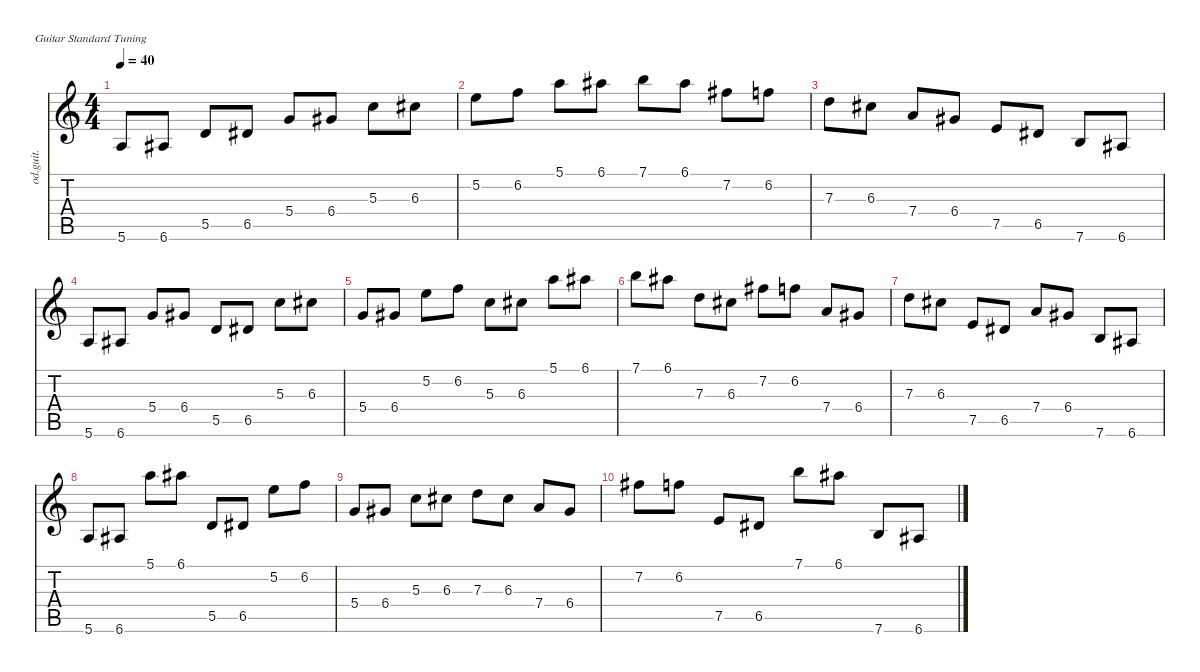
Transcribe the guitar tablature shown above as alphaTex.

\defaultSystemsLayout 4
\hideDynamics
\bracketExtendMode nobrackets
\track ("Overdriven Guitar" "od.guit.") {instrument overdrivenguitar}
\staff {score tabs}
\tuning (E4 B3 G3 D3 A2 E2)
\ts (4 4)
\tempo 40
\clef g2
\ks c
5.6.8{dy mf instrument overdrivenguitar beam Up} 6.6{acc #}.8{beam Up} 5.5.8{beam Up} 6.5{acc #}.8{beam Up} 5.4.8{beam Up} 6.4{acc #}.8{beam Up} 5.3.8{beam Down} 6.3{acc #}.8{beam Down} |
5.2.8{beam Down} 6.2.8{beam Down} 5.1.8{beam Down} 6.1{acc #}.8{beam Down} 7.1.8{beam Down} 6.1{acc #}.8{beam Down} 7.2{acc #}.8{beam Down} 6.2.8{beam Down} |
7.3.8{beam Down} 6.3{acc #}.8{beam Down} 7.4.8{beam Up} 6.4{acc #}.8{beam Up} 7.5.8{beam Up} 6.5{acc #}.8{beam Up} 7.6.8{beam Up} 6.6{acc #}.8{beam Up} |
5.6.8{beam Up} 6.6{acc #}.8{beam Up} 5.4.8{beam Up} 6.4{acc #}.8{beam Up} 5.5.8{beam Up} 6.5{acc #}.8{beam Up} 5.3.8{beam Down} 6.3{acc #}.8{beam Down} |
5.4.8{beam Up} 6.4{acc #}.8{beam Up} 5.2.8{beam Down} 6.2.8{beam Down} 5.3.8{beam Down} 6.3{acc #}.8{beam Down} 5.1.8{beam Down} 6.1{acc #}.8{beam Down} |
7.1.8{beam Down} 6.1{acc #}.8{beam Down} 7.3.8{beam Down} 6.3{acc #}.8{beam Down} 7.2{acc #}.8{beam Down} 6.2.8{beam Down} 7.4.8{beam Up} 6.4{acc #}.8{beam Up} |
7.3.8{beam Down} 6.3{acc #}.8{beam Down} 7.5.8{beam Up} 6.5{acc #}.8{beam Up} 7.4.8{beam Up} 6.4{acc #}.8{beam Up} 7.6.8{beam Up} 6.6{acc #}.8{beam Up} |
5.6.8{beam Up} 6.6{acc #}.8{beam Up} 5.1.8{beam Down} 6.1{acc #}.8{beam Down} 5.5.8{beam Up} 6.5{acc #}.8{beam Up} 5.2.8{beam Down} 6.2.8{beam Down} |
5.4.8{beam Up} 6.4{acc #}.8{beam Up} 5.3.8{beam Down} 6.3{acc #}.8{beam Down} 7.3.8{beam Down} 6.3{acc #}.8{beam Down} 7.4.8{beam Up} 6.4{acc #}.8{beam Up} |
7.2{acc #}.8{beam Down} 6.2.8{beam Down} 7.5.8{beam Up} 6.5{acc #}.8{beam Up} 7.1.8{beam Down} 6.1{acc #}.8{beam Down} 7.6.8{beam Up} 6.6{acc #}.8{beam Up}
